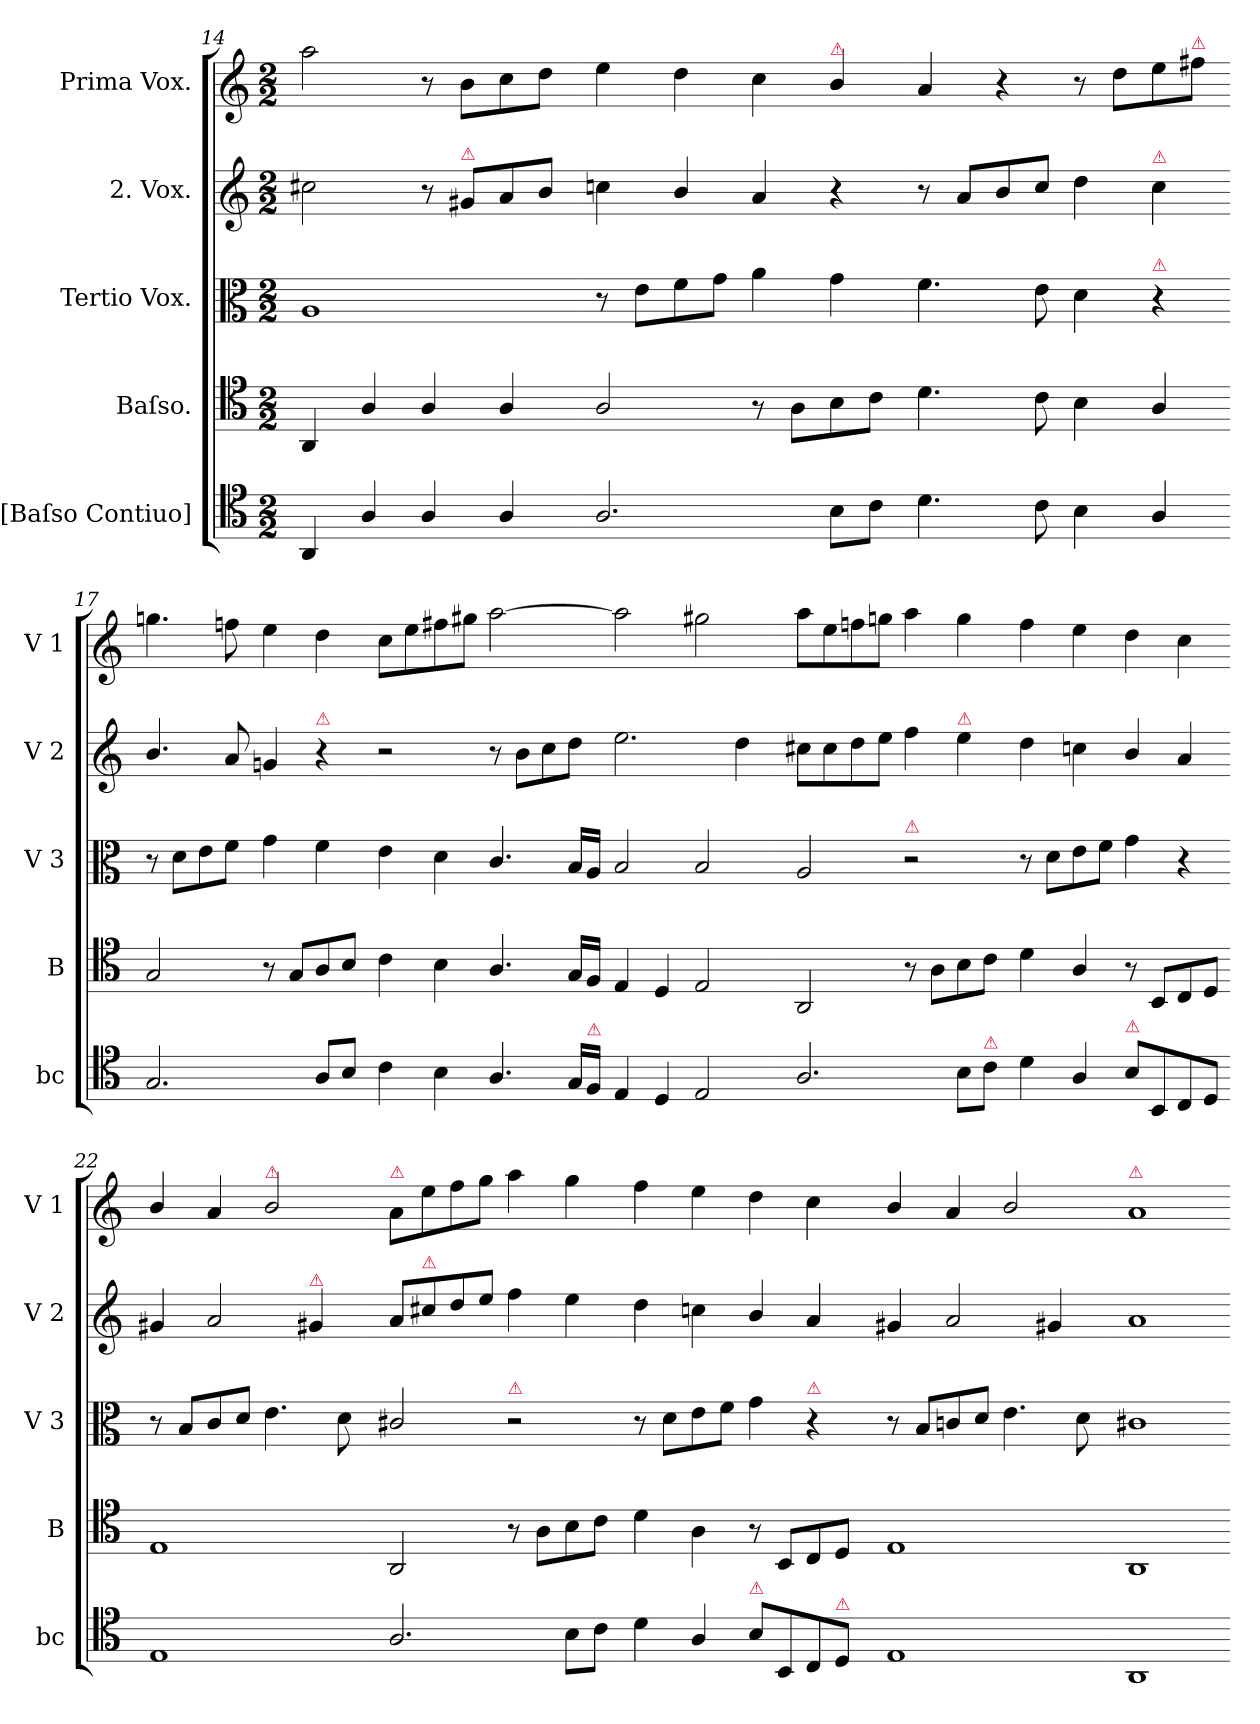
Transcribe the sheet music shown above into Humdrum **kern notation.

**kern	**kern	**kern	**kern	**kern
*part5	*part4	*part3	*part2	*part1
*staff5	*staff4	*staff3	*staff2	*staff1
*I"[Baſso Contiuo]	*I"Baſso.	*I"Tertio Vox.	*I"2. Vox.	*I"Prima Vox.
*I'bc	*I'B	*I'V 3	*I'V 2	*I'V 1
*clefC4	*clefC4	*clefC3	*clefG2	*clefG2
*k[]	*k[]	*k[]	*k[]	*k[]
*a:	*a:	*a:	*a:	*a:
*M2/2	*M2/2	*M2/2	*M2/2	*M2/2
=14	=14	=14	=14	=14
4AA/	4AA/	1A	2cc#X\	2aa\
4A/	4A/	.	.	.
4A/	4A/	.	8r	8r
!	!	!	!LO:TX:a:color=crimson:t=⚠	!
.	.	.	8g#X/L	8b\L
4A/	4A/	.	8a/	8cc\
.	.	.	8b/J	8dd\J
=15-	=15-	=15-	=15-	=15-
2.A/	2A/	8r	4ccn\	4ee\
.	.	8e\L	.	.
.	.	8f\	4b/	4dd\
.	.	8g\J	.	.
.	8r	4a\	4a/	4cc\
.	8A\L	.	.	.
!	!	!	!	!LO:TX:a:color=crimson:t=⚠
8B\L	8B\	4g\	4r	4b/
8c\J	8c\J	.	.	.
=16-	=16-	=16-	=16-	=16-
4.d\	4.d\	4.f\	8r	4a/
.	.	.	8a/L	.
.	.	.	8b/	4r
8c\	8c\	8e\	8cc/J	.
4B\	4B\	4d\	4dd\	8r
.	.	.	.	8dd\L
!	!	!	!LO:TX:a:color=crimson:t=⚠	!
!	!	!LO:TX:a:color=crimson:t=⚠	!	!
4A/	4A/	4r	4cc\	8ee\
!	!	!	!	!LO:TX:a:color=crimson:t=⚠
.	.	.	.	8ff#X\J
=17-	=17-	=17-	=17-	=17-
2.G/	2G/	8r	4.b/	4.ggn\
.	.	8d\L	.	.
.	.	8e\	.	.
.	.	8f\J	8a/	8ffn\
.	8r	4g\	4gn/	4ee\
.	8G/L	.	.	.
!	!	!	!LO:TX:a:color=crimson:t=⚠	!
8A/L	8A/	4f\	4r	4dd\
8B/J	8B/J	.	.	.
=18-	=18-	=18-	=18-	=18-
4c\	4c\	4e\	2r	8cc\L
.	.	.	.	8ee\
4B\	4B\	4d\	.	8ff#X\
.	.	.	.	8gg#X\J
4.A/	4.A/	4.c/	8r	[2aa\
.	.	.	8b\L	.
.	.	.	8cc\	.
16G/LL	16G/LL	16B/LL	8dd\J	.
!LO:TX:a:color=crimson:t=⚠	!	!	!	!
16F/JJ	16F/JJ	16A/JJ	.	.
=19-	=19-	=19-	=19-	=19-
4E/	4E/	2B/	2.ee\	2aa\]
4D/	4D/	.	.	.
2E/	2E/	2B/	.	2gg#X\
.	.	.	4dd\	.
=20-	=20-	=20-	=20-	=20-
2.A/	2AA/	2A/	8cc#X\L	8aa\L
.	.	.	8cc#\	8ee\
.	.	.	8dd\	8ffn\
.	.	.	8ee\J	8ggn\J
!	!	!LO:TX:a:color=crimson:t=⚠	!	!
.	8r	2r	4ff\	4aa\
.	8A\L	.	.	.
!	!	!	!LO:TX:a:color=crimson:t=⚠	!
8B\L	8B\	.	4ee\	4gg\
!LO:TX:a:color=crimson:t=⚠	!	!	!	!
8c\J	8c\J	.	.	.
=21-	=21-	=21-	=21-	=21-
4d\	4d\	8r	4dd\	4ff\
.	.	8d\L	.	.
4A/	4A/	8e\	4ccn\	4ee\
.	.	8f\J	.	.
!LO:TX:a:color=crimson:t=⚠	!	!	!	!
8B\L	8r	4g\	4b/	4dd\
8BB/	8BB/L	.	.	.
8C/	8C/	4r	4a/	4cc\
8D/J	8D/J	.	.	.
=22-	=22-	=22-	=22-	=22-
1E	1E	8r	4g#X/	4b/
.	.	8B/L	.	.
.	.	8c/	2a/	4a/
.	.	8d/J	.	.
!	!	!	!	!LO:TX:a:color=crimson:t=⚠
.	.	4.e\	.	2b/
!	!	!	!LO:TX:a:color=crimson:t=⚠	!
.	.	.	4g#X/	.
.	.	8d\	.	.
=23-	=23-	=23-	=23-	=23-
!	!	!	!	!LO:TX:a:color=crimson:t=⚠
2.A/	2AA/	2c#X/	8a/L	8a/L
!	!	!	!LO:TX:a:color=crimson:t=⚠	!
.	.	.	8cc#X/	8ee\
.	.	.	8dd/	8ff\
.	.	.	8ee/J	8gg\J
!	!	!LO:TX:a:color=crimson:t=⚠	!	!
.	8r	2r	4ff\	4aa\
.	8A\L	.	.	.
8B\L	8B\	.	4ee\	4gg\
8c\J	8c\J	.	.	.
=24-	=24-	=24-	=24-	=24-
4d\	4d\	8r	4dd\	4ff\
.	.	8d\L	.	.
4A/	4A\	8e\	4ccn\	4ee\
.	.	8f\J	.	.
!LO:TX:a:color=crimson:t=⚠	!	!	!	!
8B\L	8r	4g\	4b/	4dd\
8BB/	8BB/L	.	.	.
!	!	!LO:TX:a:color=crimson:t=⚠	!	!
8C/	8C/	4r	4a/	4cc\
!LO:TX:a:color=crimson:t=⚠	!	!	!	!
8D/J	8D/J	.	.	.
=25-	=25-	=25-	=25-	=25-
1E	1E	8r	4g#X/	4b/
.	.	8B/L	.	.
.	.	8cn/	2a/	4a/
.	.	8d/J	.	.
.	.	4.e\	.	2b/
.	.	.	4g#X/	.
.	.	8d\	.	.
=26-	=26-	=26-	=26-	=26-
!	!	!	!	!LO:TX:a:color=crimson:t=⚠
1AA	1AA	1c#X	1a	1a
=-	=-	=-	=-	=-
*-	*-	*-	*-	*-
